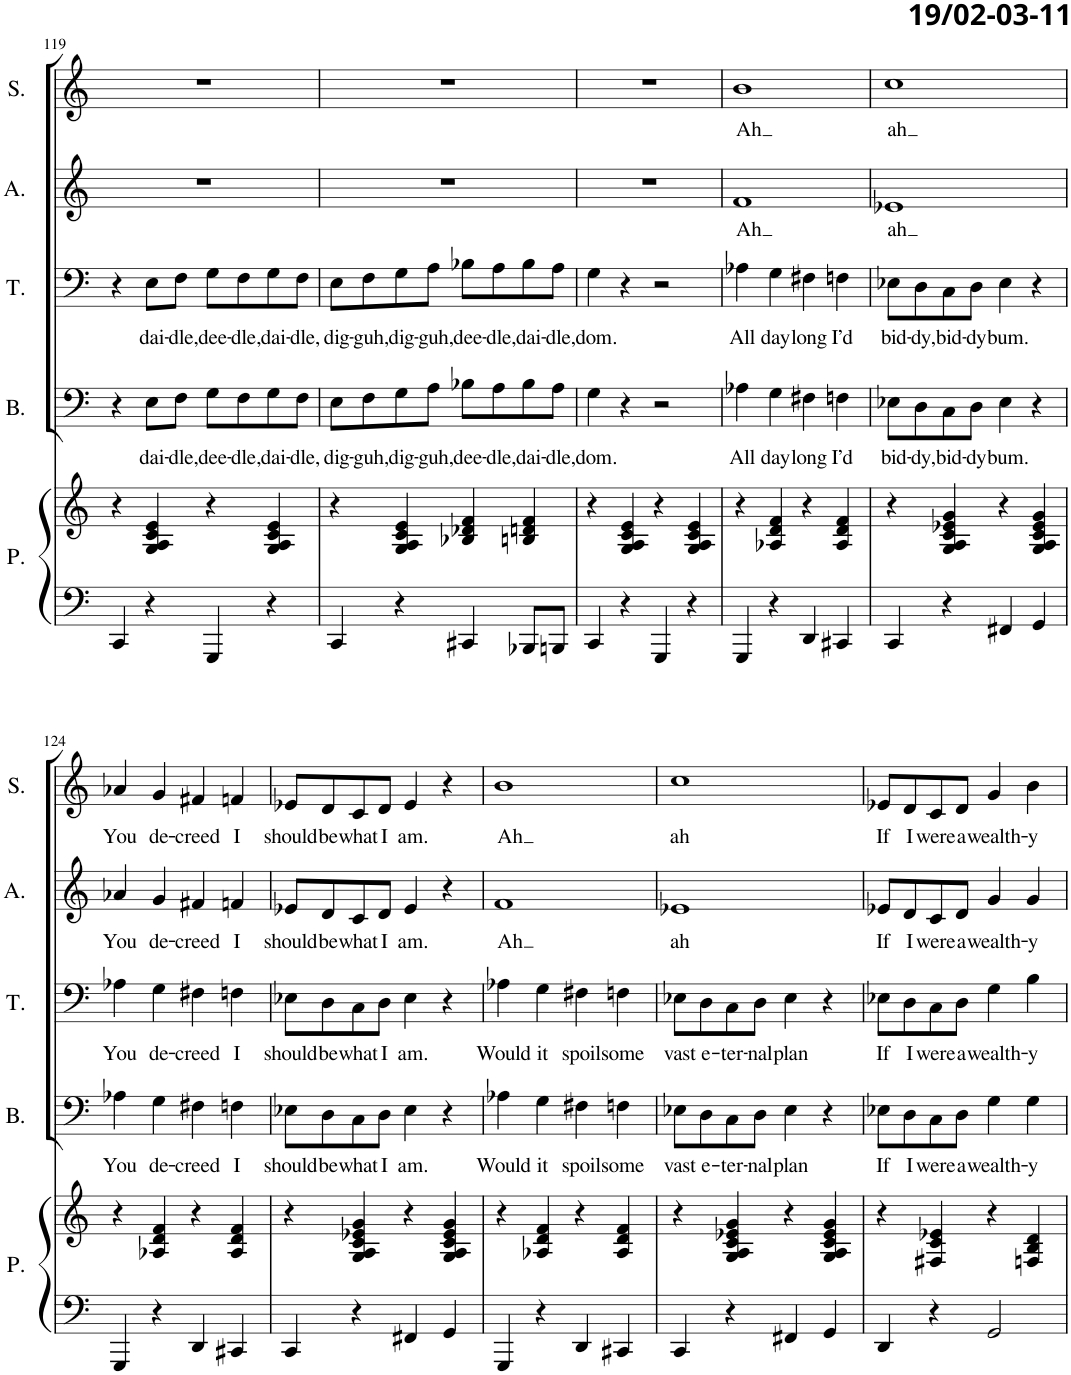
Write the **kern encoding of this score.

**kern	**kern	**kern	**text	**kern	**text	**kern	**text	**kern	**text
*part5	*part5	*part4	*part4	*part3	*part3	*part2	*part2	*part1	*part1
*staff6	*staff5	*staff4	*staff4	*staff3	*staff3	*staff2	*staff2	*staff1	*staff1
*I"Piano	*	*I"Bas	*	*I"Tenor	*	*I"Alt	*	*I"Sopraan	*
*I'P.	*	*I'B.	*	*I'T.	*	*I'A.	*	*I'S.	*
!!LO:PB:g=z
*clefF4	*clefG2	*clefF4	*	*clefF4	*	*clefG2	*	*clefG2	*
*k[]	*k[]	*k[]	*	*k[]	*	*k[]	*	*k[]	*
*M4/4	*M4/4	*M4/4	*	*M4/4	*	*M4/4	*	*M4/4	*
=119	=119	=119	=119	=119	=119	=119	=119	=119	=119
4CC/	4r	4r	.	4r	.	1r	.	1r	.
!	!	!	!LO:LY:b	!	!LO:LY:b	!	!	!	!
4r	4G/ 4A/ 4c/ 4e/	8E\L	dai-	8E\L	dai-	.	.	.	.
!	!	!	!LO:LY:b	!	!LO:LY:b	!	!	!	!
.	.	8F\J	-dle,	8F\J	-dle,	.	.	.	.
!	!	!	!LO:LY:b	!	!LO:LY:b	!	!	!	!
4GGG/	4r	8G\L	dee-	8G\L	dee-	.	.	.	.
!	!	!	!LO:LY:b	!	!LO:LY:b	!	!	!	!
.	.	8F\	-dle,	8F\	-dle,	.	.	.	.
!	!	!	!LO:LY:b	!	!LO:LY:b	!	!	!	!
4r	4G/ 4A/ 4c/ 4e/	8G\	dai-	8G\	dai-	.	.	.	.
!	!	!	!LO:LY:b	!	!LO:LY:b	!	!	!	!
.	.	8F\J	-dle,	8F\J	-dle,	.	.	.	.
=120	=120	=120	=120	=120	=120	=120	=120	=120	=120
!	!	!	!LO:LY:b	!	!LO:LY:b	!	!	!	!
4CC/	4r	8E\L	dig-	8E\L	dig-	1r	.	1r	.
!	!	!	!LO:LY:b	!	!LO:LY:b	!	!	!	!
.	.	8F\	-guh,	8F\	-guh,	.	.	.	.
!	!	!	!LO:LY:b	!	!LO:LY:b	!	!	!	!
4r	4G/ 4A/ 4c/ 4e/	8G\	dig-	8G\	dig-	.	.	.	.
!	!	!	!LO:LY:b	!	!LO:LY:b	!	!	!	!
.	.	8A\J	-guh,	8A\J	-guh,	.	.	.	.
!	!	!	!LO:LY:b	!	!LO:LY:b	!	!	!	!
4CC#X/	4B-X/ 4d-X/ 4f/	8B-X\L	dee-	8B-X\L	dee-	.	.	.	.
!	!	!	!LO:LY:b	!	!LO:LY:b	!	!	!	!
.	.	8A\	-dle,	8A\	-dle,	.	.	.	.
!	!	!	!LO:LY:b	!	!LO:LY:b	!	!	!	!
8BBB-X/L	4Bn/ 4dn/ 4f/	8B-\	dai-	8B-\	dai-	.	.	.	.
!	!	!	!LO:LY:b	!	!LO:LY:b	!	!	!	!
8BBBn/J	.	8A\J	-dle,	8A\J	-dle,	.	.	.	.
=121	=121	=121	=121	=121	=121	=121	=121	=121	=121
!	!	!	!LO:LY:b	!	!LO:LY:b	!	!	!	!
4CC/	4r	4G\	dom.	4G\	dom.	1r	.	1r	.
4r	4G/ 4A/ 4c/ 4e/	4r	.	4r	.	.	.	.	.
4GGG/	4r	2r	.	2r	.	.	.	.	.
4r	4G/ 4A/ 4c/ 4e/	.	.	.	.	.	.	.	.
=122	=122	=122	=122	=122	=122	=122	=122	=122	=122
!	!	!	!LO:LY:b	!	!LO:LY:b	!	!LO:LY:b	!	!LO:LY:b
4GGG/	4r	4A-X\	All	4A-X\	All	1f	Ah	1b	Ah
!	!	!	!LO:LY:b	!	!LO:LY:b	!	!	!	!
4r	4A-X/ 4d/ 4f/	4G\	day	4G\	day	.	.	.	.
!	!	!	!LO:LY:b	!	!LO:LY:b	!	!	!	!
4DD/	4r	4F#X\	long	4F#X\	long	.	.	.	.
!	!	!	!LO:LY:b	!	!LO:LY:b	!	!	!	!
4CC#X/	4A-/ 4d/ 4f/	4Fn\	I’d	4Fn\	I’d	.	.	.	.
=123	=123	=123	=123	=123	=123	=123	=123	=123	=123
!	!	!	!LO:LY:b	!	!LO:LY:b	!	!LO:LY:b	!	!LO:LY:b
4CC/	4r	8E-X\L	bid-	8E-X\L	bid-	1e-X	ah	1cc	-ah
!	!	!	!LO:LY:b	!	!LO:LY:b	!	!	!	!
.	.	8D\	-dy,	8D\	-dy,	.	.	.	.
!	!	!	!LO:LY:b	!	!LO:LY:b	!	!	!	!
4r	4G/ 4A/ 4c/ 4e-X/ 4g/	8C\	bid-	8C\	bid-	.	.	.	.
!	!	!	!LO:LY:b	!	!LO:LY:b	!	!	!	!
.	.	8D\J	-dy	8D\J	-dy	.	.	.	.
!	!	!	!LO:LY:b	!	!LO:LY:b	!	!	!	!
4FF#X/	4r	4E-\	bum.	4E-\	bum.	.	.	.	.
4GG/	4G/ 4A/ 4c/ 4e-/ 4g/	4r	.	4r	.	.	.	.	.
!!LO:LB:g=z
=124	=124	=124	=124	=124	=124	=124	=124	=124	=124
!	!	!	!LO:LY:b	!	!LO:LY:b	!	!LO:LY:b	!	!LO:LY:b
4GGG/	4r	4A-X\	You	4A-X\	You	4a-X/	You	4a-X/	You
!	!	!	!LO:LY:b	!	!LO:LY:b	!	!LO:LY:b	!	!LO:LY:b
4r	4A-X/ 4d/ 4f/	4G\	de-	4G\	de-	4g/	de-	4g/	de-
!	!	!	!LO:LY:b	!	!LO:LY:b	!	!LO:LY:b	!	!LO:LY:b
4DD/	4r	4F#X\	-creed	4F#X\	-creed	4f#X/	-creed	4f#X/	-creed
!	!	!	!LO:LY:b	!	!LO:LY:b	!	!LO:LY:b	!	!LO:LY:b
4CC#X/	4A-/ 4d/ 4f/	4Fn\	I	4Fn\	I	4fn/	I	4fn/	I
=125	=125	=125	=125	=125	=125	=125	=125	=125	=125
!	!	!	!LO:LY:b	!	!LO:LY:b	!	!LO:LY:b	!	!LO:LY:b
4CC/	4r	8E-X\L	should	8E-X\L	should	8e-X/L	should	8e-X/L	should
!	!	!	!LO:LY:b	!	!LO:LY:b	!	!LO:LY:b	!	!LO:LY:b
.	.	8D\	be	8D\	be	8d/	be	8d/	be
!	!	!	!LO:LY:b	!	!LO:LY:b	!	!LO:LY:b	!	!LO:LY:b
4r	4G/ 4A/ 4c/ 4e-X/ 4g/	8C\	what	8C\	what	8c/	what	8c/	what
!	!	!	!LO:LY:b	!	!LO:LY:b	!	!LO:LY:b	!	!LO:LY:b
.	.	8D\J	I	8D\J	I	8d/J	I	8d/J	I
!	!	!	!LO:LY:b	!	!LO:LY:b	!	!LO:LY:b	!	!LO:LY:b
4FF#X/	4r	4E-\	am.	4E-\	am.	4e-/	am.	4e-/	am.
4GG/	4G/ 4A/ 4c/ 4e-/ 4g/	4r	.	4r	.	4r	.	4r	.
=126	=126	=126	=126	=126	=126	=126	=126	=126	=126
!	!	!	!LO:LY:b	!	!LO:LY:b	!	!LO:LY:b	!	!LO:LY:b
4GGG/	4r	4A-X\	Would	4A-X\	Would	1f	Ah	1b	Ah
!	!	!	!LO:LY:b	!	!LO:LY:b	!	!	!	!
4r	4A-X/ 4d/ 4f/	4G\	it	4G\	it	.	.	.	.
!	!	!	!LO:LY:b	!	!LO:LY:b	!	!	!	!
4DD/	4r	4F#X\	spoil	4F#X\	spoil	.	.	.	.
!	!	!	!LO:LY:b	!	!LO:LY:b	!	!	!	!
4CC#X/	4A-/ 4d/ 4f/	4Fn\	some	4Fn\	some	.	.	.	.
=127	=127	=127	=127	=127	=127	=127	=127	=127	=127
!	!	!	!LO:LY:b	!	!LO:LY:b	!	!LO:LY:b	!	!LO:LY:b
4CC/	4r	8E-X\L	vast	8E-X\L	vast	1e-X	ah	1cc	ah
!	!	!	!LO:LY:b	!	!LO:LY:b	!	!	!	!
.	.	8D\	e-	8D\	e-	.	.	.	.
!	!	!	!LO:LY:b	!	!LO:LY:b	!	!	!	!
4r	4G/ 4A/ 4c/ 4e-X/ 4g/	8C\	-ter-	8C\	-ter-	.	.	.	.
!	!	!	!LO:LY:b	!	!LO:LY:b	!	!	!	!
.	.	8D\J	-nal	8D\J	-nal	.	.	.	.
!	!	!	!LO:LY:b	!	!LO:LY:b	!	!	!	!
4FF#X/	4r	4E-\	plan	4E-\	plan	.	.	.	.
4GG/	4G/ 4A/ 4c/ 4e-/ 4g/	4r	.	4r	.	.	.	.	.
=128	=128	=128	=128	=128	=128	=128	=128	=128	=128
!	!	!	!LO:LY:b	!	!LO:LY:b	!	!LO:LY:b	!	!LO:LY:b
4DD/	4r	8E-X\L	If	8E-X\L	If	8e-X/L	If	8e-X/L	If
!	!	!	!LO:LY:b	!	!LO:LY:b	!	!LO:LY:b	!	!LO:LY:b
.	.	8D\	I	8D\	I	8d/	I	8d/	I
!	!	!	!LO:LY:b	!	!LO:LY:b	!	!LO:LY:b	!	!LO:LY:b
4r	4F#X/ 4c/ 4e-X/	8C\	were	8C\	were	8c/	were	8c/	were
!	!	!	!LO:LY:b	!	!LO:LY:b	!	!LO:LY:b	!	!LO:LY:b
.	.	8D\J	a	8D\J	a	8d/J	a	8d/J	a
!	!	!	!LO:LY:b	!	!LO:LY:b	!	!LO:LY:b	!	!LO:LY:b
2GG/	4r	4G\	wealth-	4G\	wealth-	4g/	wealth-	4g/	wealth-
!	!	!	!LO:LY:b	!	!LO:LY:b	!	!LO:LY:b	!	!LO:LY:b
.	4Fn/ 4B/ 4d/	4G\	-y	4B\	-y	4g/	-y	4b\	-y
=	=	=	=	=	=	=	=	=	=
*-	*-	*-	*-	*-	*-	*-	*-	*-	*-
